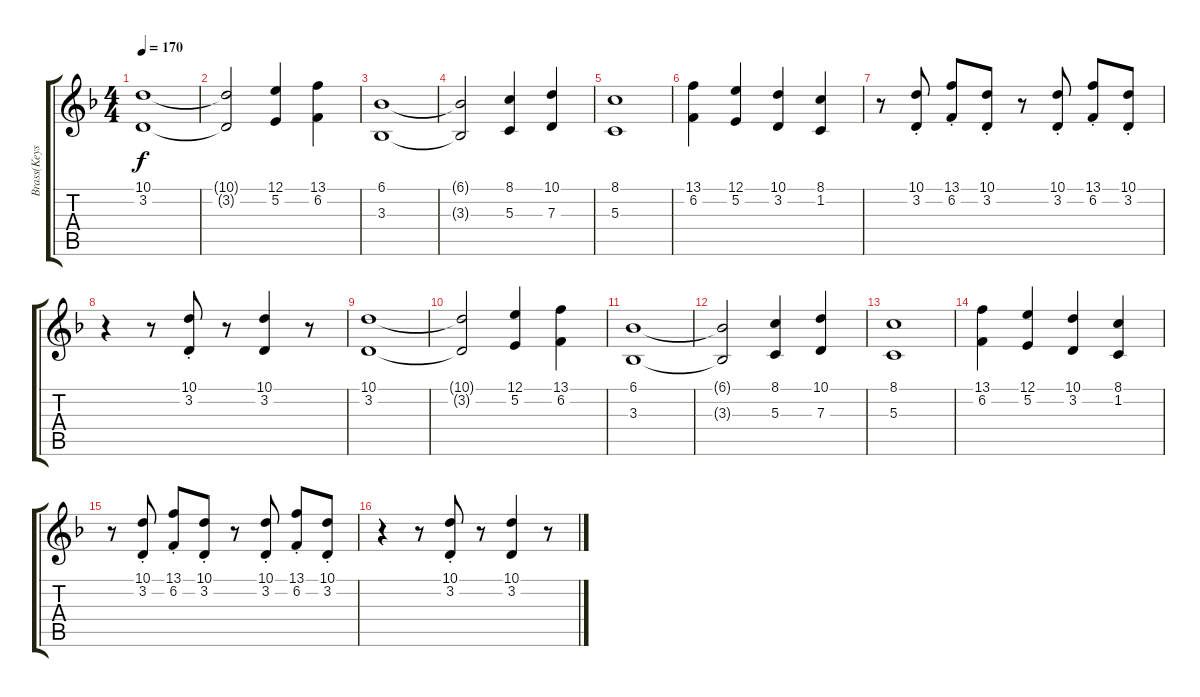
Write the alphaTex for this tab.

\track ("Brass(Keys)" "Brass(Keys") {instrument trombone}
\staff {score tabs}
\tuning (E4 B3 G3 D3 A2 E2) {hide}
\ts (4 4)
\tempo 170
\clef g2
\ks dminor
(10.1 3.2).1{dy f} |
(10.1{t} 3.2{t}).2 (12.1 5.2).4 (13.1 6.2).4 |
(6.1 3.3).1 |
(6.1{t} 3.3{t}).2 (8.1 5.3).4 (10.1 7.3).4 |
(8.1 5.3).1 |
(13.1 6.2).4 (12.1 5.2).4 (10.1 3.2).4 (8.1 1.2).4 |
r.8 (10.1{st} 3.2).8 (13.1{st} 6.2).8 (10.1{st} 3.2).8 r.8 (10.1{st} 3.2).8 (13.1{st} 6.2).8 (10.1{st} 3.2).8 |
r.4 r.8 (10.1{st} 3.2).8 r.8 (10.1 3.2).4 r.8 |
(10.1 3.2).1 |
(10.1{t} 3.2{t}).2 (12.1 5.2).4 (13.1 6.2).4 |
(6.1 3.3).1 |
(6.1{t} 3.3{t}).2 (8.1 5.3).4 (10.1 7.3).4 |
(8.1 5.3).1 |
(13.1 6.2).4 (12.1 5.2).4 (10.1 3.2).4 (8.1 1.2).4 |
r.8 (10.1{st} 3.2).8 (13.1{st} 6.2).8 (10.1{st} 3.2).8 r.8 (10.1{st} 3.2).8 (13.1{st} 6.2).8 (10.1{st} 3.2).8 |
r.4 r.8 (10.1{st} 3.2).8 r.8 (10.1 3.2).4 r.8
